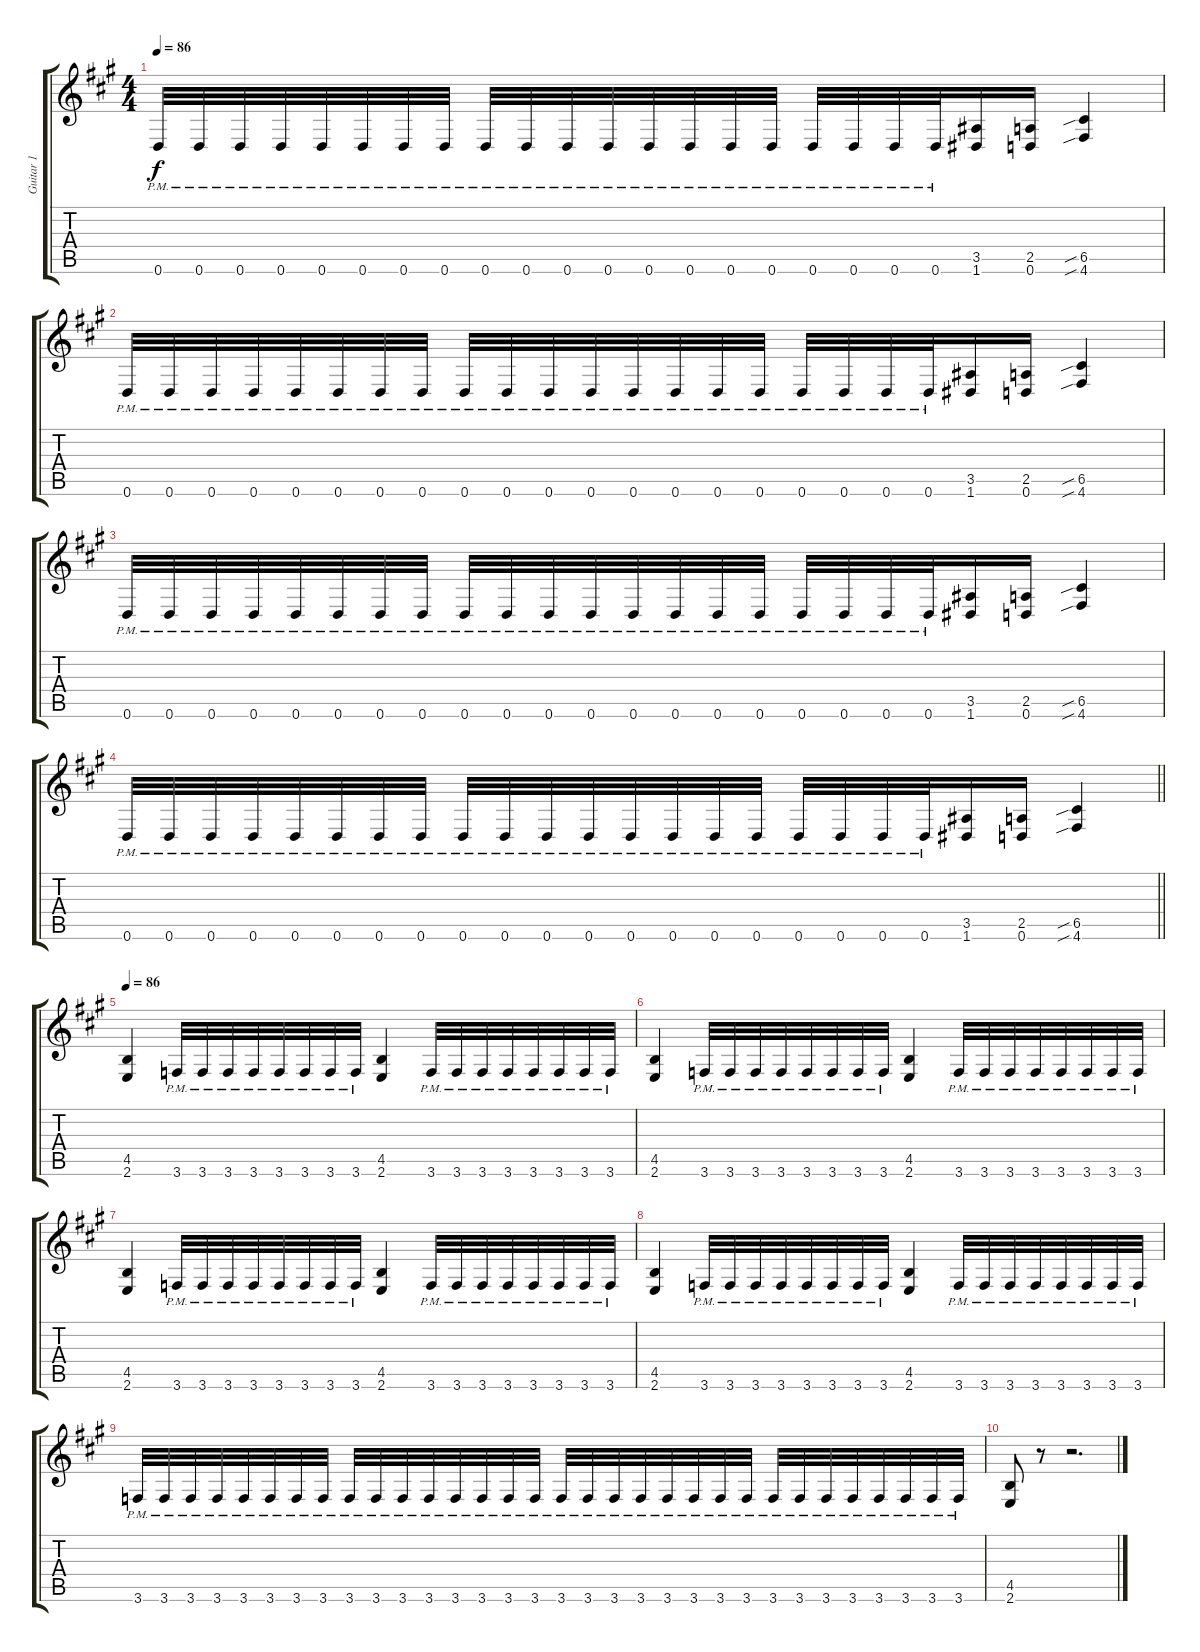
\track ("Guitar 1" "Guitar 1") {instrument distortionguitar}
\staff {score tabs}
\tuning (D4 A3 F3 C3 G2 D2) {hide}
\ts (4 4)
\tempo 86
\clef g2
\ks f#minor
0.6{pm}.32{dy f} 0.6{pm}.32 0.6{pm}.32 0.6{pm}.32 0.6{pm}.32 0.6{pm}.32 0.6{pm}.32 0.6{pm}.32 0.6{pm}.32 0.6{pm}.32 0.6{pm}.32 0.6{pm}.32 0.6{pm}.32 0.6{pm}.32 0.6{pm}.32 0.6{pm}.32 0.6{pm}.32 0.6{pm}.32 0.6{pm}.32 0.6{pm}.32 (3.5 1.6).16 (2.5 0.6).16 (6.5{sib} 4.6{sib}).4 |
0.6{pm}.32 0.6{pm}.32 0.6{pm}.32 0.6{pm}.32 0.6{pm}.32 0.6{pm}.32 0.6{pm}.32 0.6{pm}.32 0.6{pm}.32 0.6{pm}.32 0.6{pm}.32 0.6{pm}.32 0.6{pm}.32 0.6{pm}.32 0.6{pm}.32 0.6{pm}.32 0.6{pm}.32 0.6{pm}.32 0.6{pm}.32 0.6{pm}.32 (3.5 1.6).16 (2.5 0.6).16 (6.5{sib} 4.6{sib}).4 |
0.6{pm}.32 0.6{pm}.32 0.6{pm}.32 0.6{pm}.32 0.6{pm}.32 0.6{pm}.32 0.6{pm}.32 0.6{pm}.32 0.6{pm}.32 0.6{pm}.32 0.6{pm}.32 0.6{pm}.32 0.6{pm}.32 0.6{pm}.32 0.6{pm}.32 0.6{pm}.32 0.6{pm}.32 0.6{pm}.32 0.6{pm}.32 0.6{pm}.32 (3.5 1.6).16 (2.5 0.6).16 (6.5{sib} 4.6{sib}).4 |
\barLineRight lightlight
0.6{pm}.32 0.6{pm}.32 0.6{pm}.32 0.6{pm}.32 0.6{pm}.32 0.6{pm}.32 0.6{pm}.32 0.6{pm}.32 0.6{pm}.32 0.6{pm}.32 0.6{pm}.32 0.6{pm}.32 0.6{pm}.32 0.6{pm}.32 0.6{pm}.32 0.6{pm}.32 0.6{pm}.32 0.6{pm}.32 0.6{pm}.32 0.6{pm}.32 (3.5 1.6).16 (2.5 0.6).16 (6.5{sib} 4.6{sib}).4 |
\tempo 86
(4.5 2.6).4 3.6{pm}.32 3.6{pm}.32 3.6{pm}.32 3.6{pm}.32 3.6{pm}.32 3.6{pm}.32 3.6{pm}.32 3.6{pm}.32 (4.5 2.6).4 3.6{pm}.32 3.6{pm}.32 3.6{pm}.32 3.6{pm}.32 3.6{pm}.32 3.6{pm}.32 3.6{pm}.32 3.6{pm}.32 |
(4.5 2.6).4 3.6{pm}.32 3.6{pm}.32 3.6{pm}.32 3.6{pm}.32 3.6{pm}.32 3.6{pm}.32 3.6{pm}.32 3.6{pm}.32 (4.5 2.6).4 3.6{pm}.32 3.6{pm}.32 3.6{pm}.32 3.6{pm}.32 3.6{pm}.32 3.6{pm}.32 3.6{pm}.32 3.6{pm}.32 |
(4.5 2.6).4 3.6{pm}.32 3.6{pm}.32 3.6{pm}.32 3.6{pm}.32 3.6{pm}.32 3.6{pm}.32 3.6{pm}.32 3.6{pm}.32 (4.5 2.6).4 3.6{pm}.32 3.6{pm}.32 3.6{pm}.32 3.6{pm}.32 3.6{pm}.32 3.6{pm}.32 3.6{pm}.32 3.6{pm}.32 |
(4.5 2.6).4 3.6{pm}.32 3.6{pm}.32 3.6{pm}.32 3.6{pm}.32 3.6{pm}.32 3.6{pm}.32 3.6{pm}.32 3.6{pm}.32 (4.5 2.6).4 3.6{pm}.32 3.6{pm}.32 3.6{pm}.32 3.6{pm}.32 3.6{pm}.32 3.6{pm}.32 3.6{pm}.32 3.6{pm}.32 |
3.6{pm}.32 3.6{pm}.32 3.6{pm}.32 3.6{pm}.32 3.6{pm}.32 3.6{pm}.32 3.6{pm}.32 3.6{pm}.32 3.6{pm}.32 3.6{pm}.32 3.6{pm}.32 3.6{pm}.32 3.6{pm}.32 3.6{pm}.32 3.6{pm}.32 3.6{pm}.32 3.6{pm}.32 3.6{pm}.32 3.6{pm}.32 3.6{pm}.32 3.6{pm}.32 3.6{pm}.32 3.6{pm}.32 3.6{pm}.32 3.6{pm}.32 3.6{pm}.32 3.6{pm}.32 3.6{pm}.32 3.6{pm}.32 3.6{pm}.32 3.6{pm}.32 3.6{pm}.32 |
(4.5 2.6).8 r.8 r.2{d}
